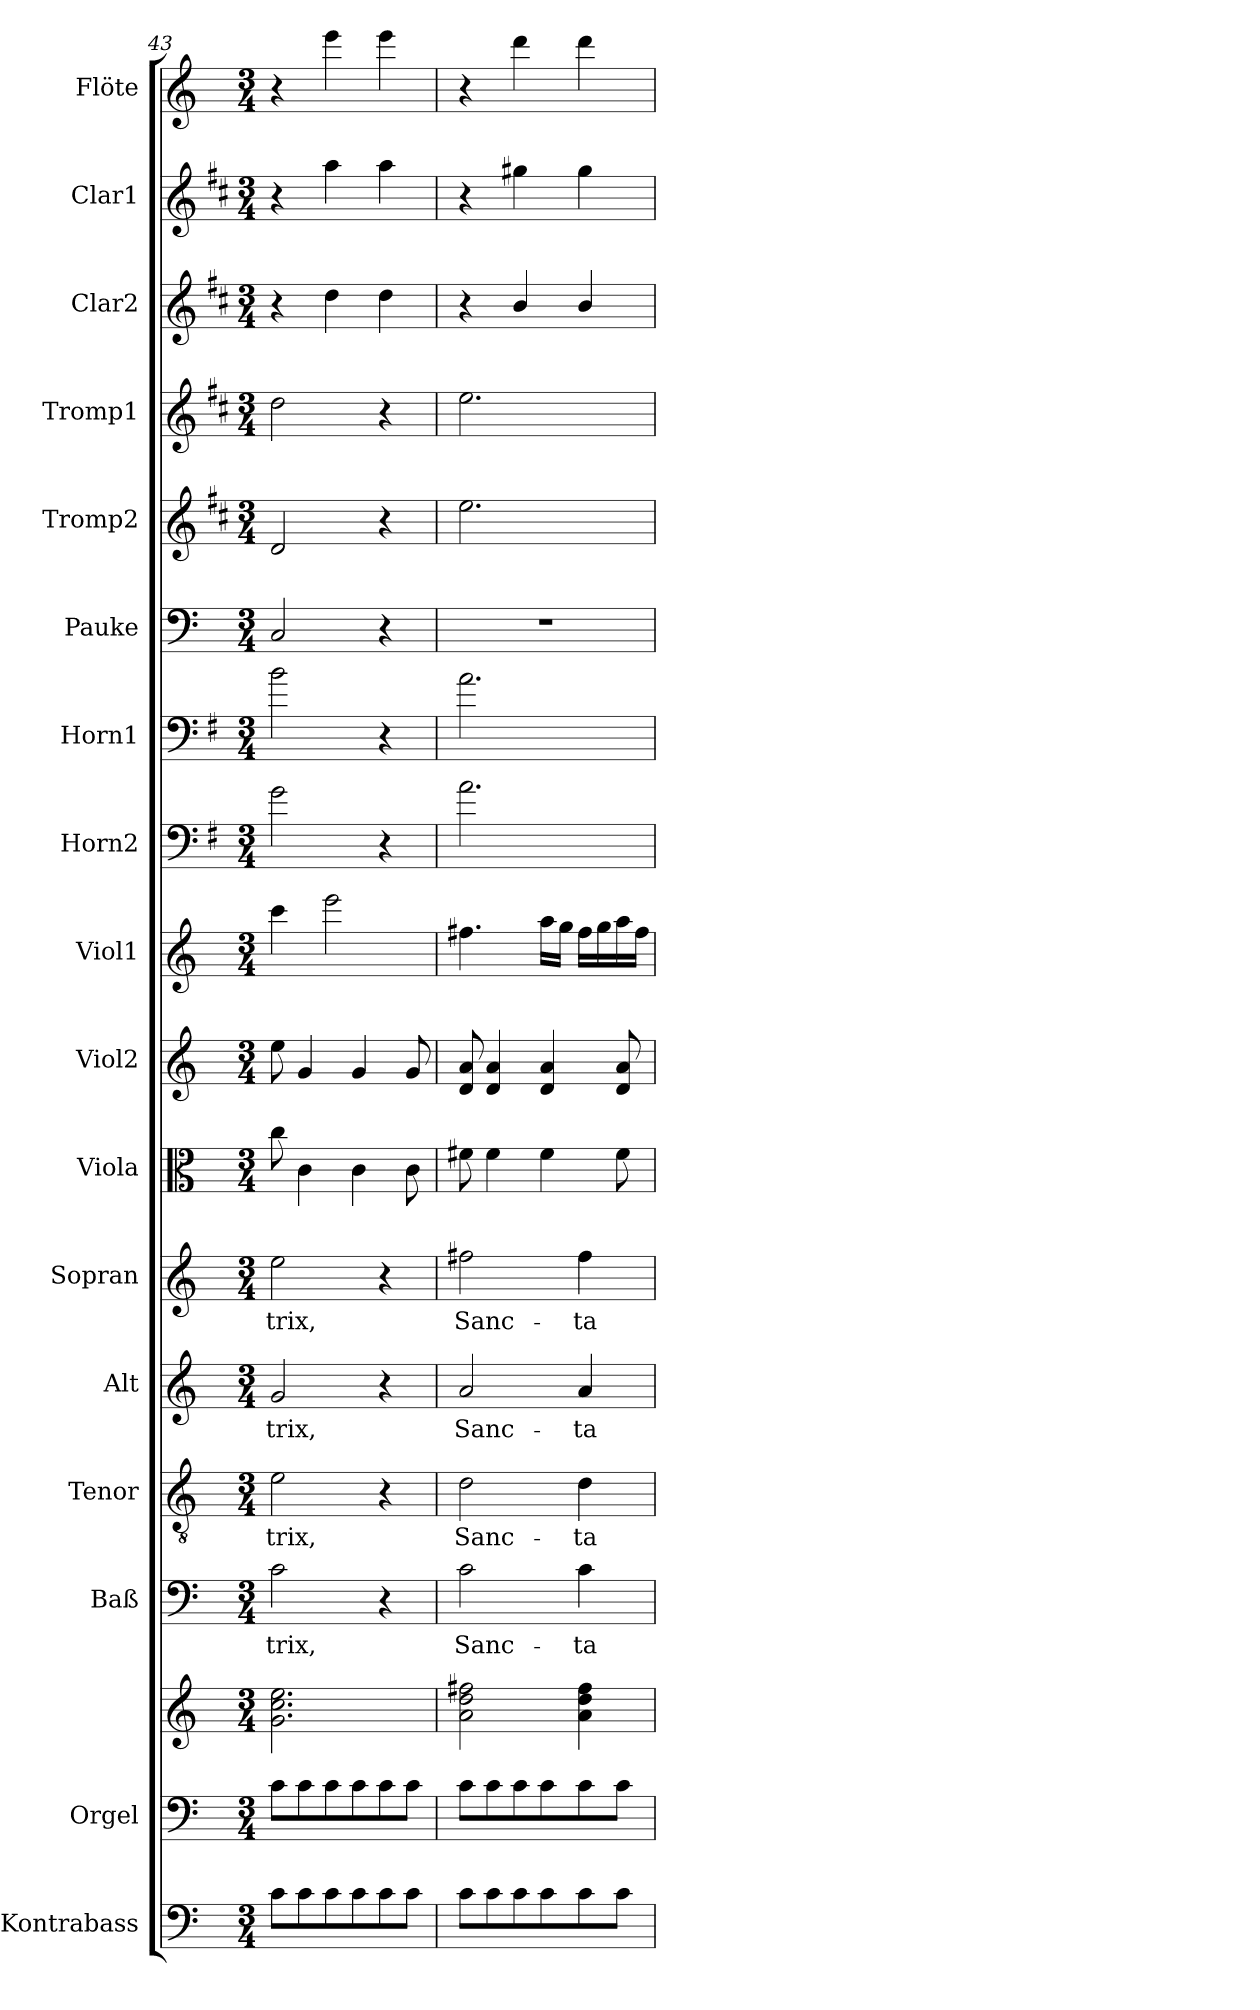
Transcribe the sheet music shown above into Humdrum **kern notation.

**kern	**kern	**kern	**kern	**text	**kern	**text	**kern	**text	**kern	**text	**kern	**kern	**kern	**kern	**kern	**kern	**kern	**kern	**kern	**kern	**kern
*part17	*part16	*part16	*part15	*part15	*part14	*part14	*part13	*part13	*part12	*part12	*part11	*part10	*part9	*part8	*part7	*part6	*part5	*part4	*part3	*part2	*part1
*staff18	*staff17	*staff16	*staff15	*staff15	*staff14	*staff14	*staff13	*staff13	*staff12	*staff12	*staff11	*staff10	*staff9	*staff8	*staff7	*staff6	*staff5	*staff4	*staff3	*staff2	*staff1
*I"Kontrabass	*I"Orgel	*	*I"Baß	*	*I"Tenor	*	*I"Alt	*	*I"Sopran	*	*I"Viola	*I"Viol2	*I"Viol1	*I"Horn2	*I"Horn1	*I"Pauke	*I"Tromp2	*I"Tromp1	*I"Clar2	*I"Clar1	*I"Flöte
*I'Kb	*	*	*I'B	*	*I'T	*	*I'A	*	*I'S	*	*I'Vla	*I'Vl2	*I'Vl1	*I'Hr2	*I'Hr1	*I'Pk	*I'Tr2	*I'Tr1	*I'Cl2	*I'Cl1	*I'Fl
!!LO:PB:g=z
*clefF4	*clefF4	*clefG2	*clefF4	*	*clefGv2	*	*clefG2	*	*clefG2	*	*clefC3	*clefG2	*clefG2	*clefF4	*clefF4	*clefF4	*clefG2	*clefG2	*clefG2	*clefG2	*clefG2
*ITrd7c12	*	*	*	*	*	*	*	*	*	*	*	*	*	*ITrd4c7	*ITrd4c7	*	*ITrd1c2	*ITrd1c2	*ITrd1c2	*ITrd1c2	*
*k[]	*k[]	*k[]	*k[]	*	*k[]	*	*k[]	*	*k[]	*	*k[]	*k[]	*k[]	*k[]	*k[]	*k[]	*k[]	*k[]	*k[]	*k[]	*k[]
*C:	*C:	*C:	*C:	*	*C:	*	*C:	*	*C:	*	*C:	*C:	*C:	*C:	*C:	*C:	*C:	*C:	*C:	*C:	*C:
*M3/4	*M3/4	*M3/4	*M3/4	*	*M3/4	*	*M3/4	*	*M3/4	*	*M3/4	*M3/4	*M3/4	*M3/4	*M3/4	*M3/4	*M3/4	*M3/4	*M3/4	*M3/4	*M3/4
=43	=43	=43	=43	=43	=43	=43	=43	=43	=43	=43	=43	=43	=43	=43	=43	=43	=43	=43	=43	=43	=43
!	!	!	!	!LO:LY:b	!	!LO:LY:b	!	!LO:LY:b	!	!LO:LY:b	!	!	!	!	!	!	!	!	!	!	!
8C\L	8c\L	2.g\ 2.cc\ 2.ee\	2c\	-trix,	2e\	-trix,	2g/	-trix,	2ee\	-trix,	8cc\	8ee\	4ccc\	2c\	2e\	2C/	2c/	2cc\	4r	4r	4r
8C\	8c\	.	.	.	.	.	.	.	.	.	4c\	4g/	.	.	.	.	.	.	.	.	.
8C\	8c\	.	.	.	.	.	.	.	.	.	.	.	2eee\	.	.	.	.	.	4cc\	4gg\	4eee\
8C\	8c\	.	.	.	.	.	.	.	.	.	4c\	4g/	.	.	.	.	.	.	.	.	.
8C\	8c\	.	4r	.	4r	.	4r	.	4r	.	.	.	.	4r	4r	4r	4r	4r	4cc\	4gg\	4eee\
8C\J	8c\J	.	.	.	.	.	.	.	.	.	8c\	8g/	.	.	.	.	.	.	.	.	.
=44	=44	=44	=44	=44	=44	=44	=44	=44	=44	=44	=44	=44	=44	=44	=44	=44	=44	=44	=44	=44	=44
!	!	!	!	!LO:LY:b	!	!LO:LY:b	!	!LO:LY:b	!	!LO:LY:b	!	!	!	!	!	!	!	!	!	!	!
8C\L	8c\L	2a\ 2dd\ 2ff#X\	2c\	Sanc-	2d\	Sanc-	2a/	Sanc-	2ff#X\	Sanc-	8f#X\	8d/ 8a/	4.ff#X\	2.d\	2.d\	2.r	2.dd\	2.dd\	4r	4r	4r
8C\	8c\	.	.	.	.	.	.	.	.	.	4f#\	4d/ 4a/	.	.	.	.	.	.	.	.	.
8C\	8c\	.	.	.	.	.	.	.	.	.	.	.	.	.	.	.	.	.	4a/	4ff#X\	4ddd\
8C\	8c\	.	.	.	.	.	.	.	.	.	4f#\	4d/ 4a/	16aa\LL	.	.	.	.	.	.	.	.
.	.	.	.	.	.	.	.	.	.	.	.	.	16gg\JJ	.	.	.	.	.	.	.	.
!	!	!	!	!LO:LY:b	!	!LO:LY:b	!	!LO:LY:b	!	!LO:LY:b	!	!	!	!	!	!	!	!	!	!	!
8C\	8c\	4a\ 4dd\ 4ff#\	4c\	-ta	4d\	-ta	4a/	-ta	4ff#\	-ta	.	.	16ff#\LL	.	.	.	.	.	4a/	4ff#\	4ddd\
.	.	.	.	.	.	.	.	.	.	.	.	.	16gg\	.	.	.	.	.	.	.	.
8C\J	8c\J	.	.	.	.	.	.	.	.	.	8f#\	8d/ 8a/	16aa\	.	.	.	.	.	.	.	.
.	.	.	.	.	.	.	.	.	.	.	.	.	16ff#\JJ	.	.	.	.	.	.	.	.
=	=	=	=	=	=	=	=	=	=	=	=	=	=	=	=	=	=	=	=	=	=
*-	*-	*-	*-	*-	*-	*-	*-	*-	*-	*-	*-	*-	*-	*-	*-	*-	*-	*-	*-	*-	*-
